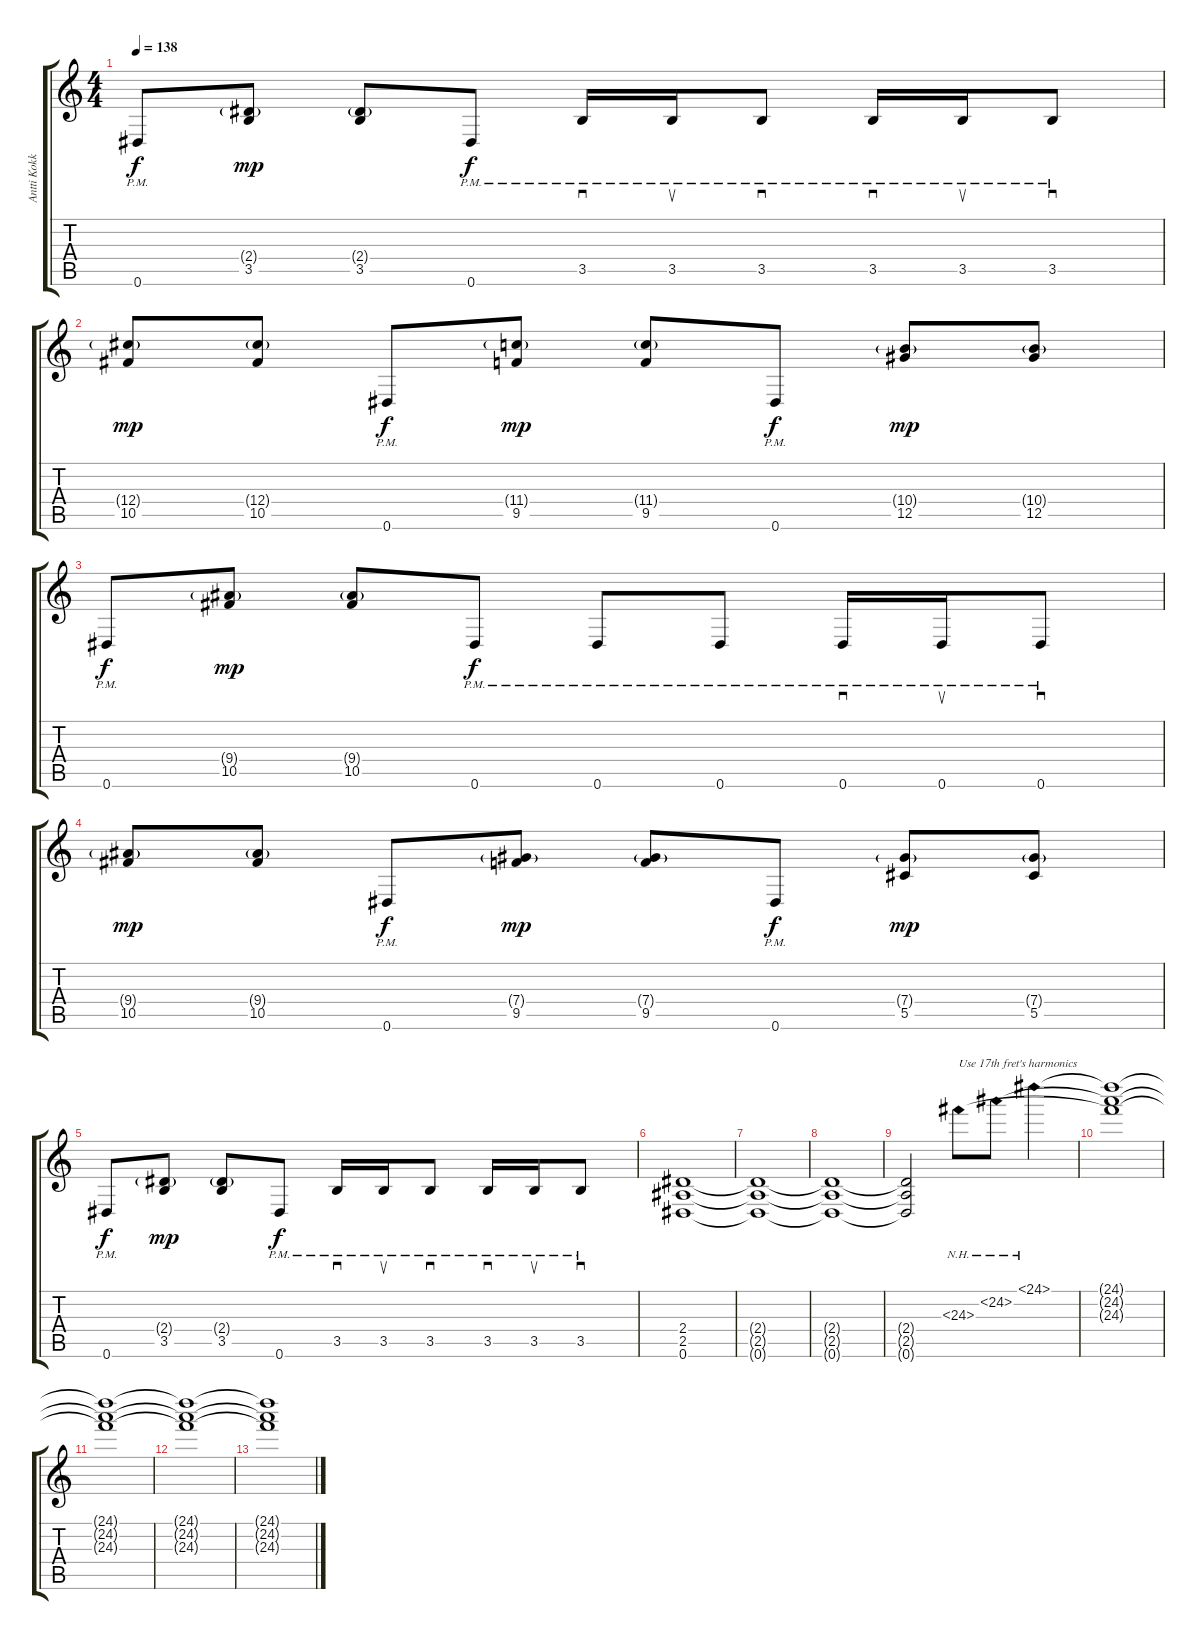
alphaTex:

\track ("Antti Kokko" "Antti Kokk") {instrument distortionguitar}
\staff {score tabs}
\tuning (Eb4 Bb3 Gb3 Db3 Ab2 Eb2) {hide}
\ts (4 4)
\tempo 138
\clef g2
\ks c
0.6{pm}.8{dy f} (2.4{g} 3.5).8{dy mp} (2.4{g} 3.5).8 0.6{pm}.8{dy f} 3.5{pm}.16{sd} 3.5{pm}.16{su} 3.5{pm}.8{sd} 3.5{pm}.16{sd} 3.5{pm}.16{su} 3.5{pm}.8{sd} |
(12.4{g} 10.5).8{dy mp} (12.4{g} 10.5).8 0.6{pm}.8{dy f} (11.4{g} 9.5).8{dy mp} (11.4{g} 9.5).8 0.6{pm}.8{dy f} (10.4{g} 12.5).8{dy mp} (10.4{g} 12.5).8 |
0.6{pm}.8{dy f} (9.4{g} 10.5).8{dy mp} (9.4{g} 10.5).8 0.6{pm}.8{dy f} 0.6{pm}.8 0.6{pm}.8 0.6{pm}.16{sd} 0.6{pm}.16{su} 0.6{pm}.8{sd} |
(9.4{g} 10.5).8{dy mp} (9.4{g} 10.5).8 0.6{pm}.8{dy f} (7.4{g} 9.5).8{dy mp} (7.4{g} 9.5).8 0.6{pm}.8{dy f} (7.4{g} 5.5).8{dy mp} (7.4{g} 5.5).8 |
0.6{pm}.8{dy f} (2.4{g} 3.5).8{dy mp} (2.4{g} 3.5).8 0.6{pm}.8{dy f} 3.5{pm}.16{sd} 3.5{pm}.16{su} 3.5{pm}.8{sd} 3.5{pm}.16{sd} 3.5{pm}.16{su} 3.5{pm}.8{sd} |
(2.4 2.5 0.6).1{volume 8} |
(2.4{t} 2.5{t} 0.6{t}).1 |
(2.4{t} 2.5{t} 0.6{t}).1 |
(2.4{t} 2.5{t} 0.6{t}).2 24.3{nh}.8{txt "Use 17th fret's harmonics"} 24.2{nh}.8 24.1{nh}.4 |
(24.1{t} 24.2{t} 24.3{t}).1{volume 0} |
(24.1{t} 24.2{t} 24.3{t}).1 |
(24.1{t} 24.2{t} 24.3{t}).1 |
(24.1{t} 24.2{t} 24.3{t}).1
